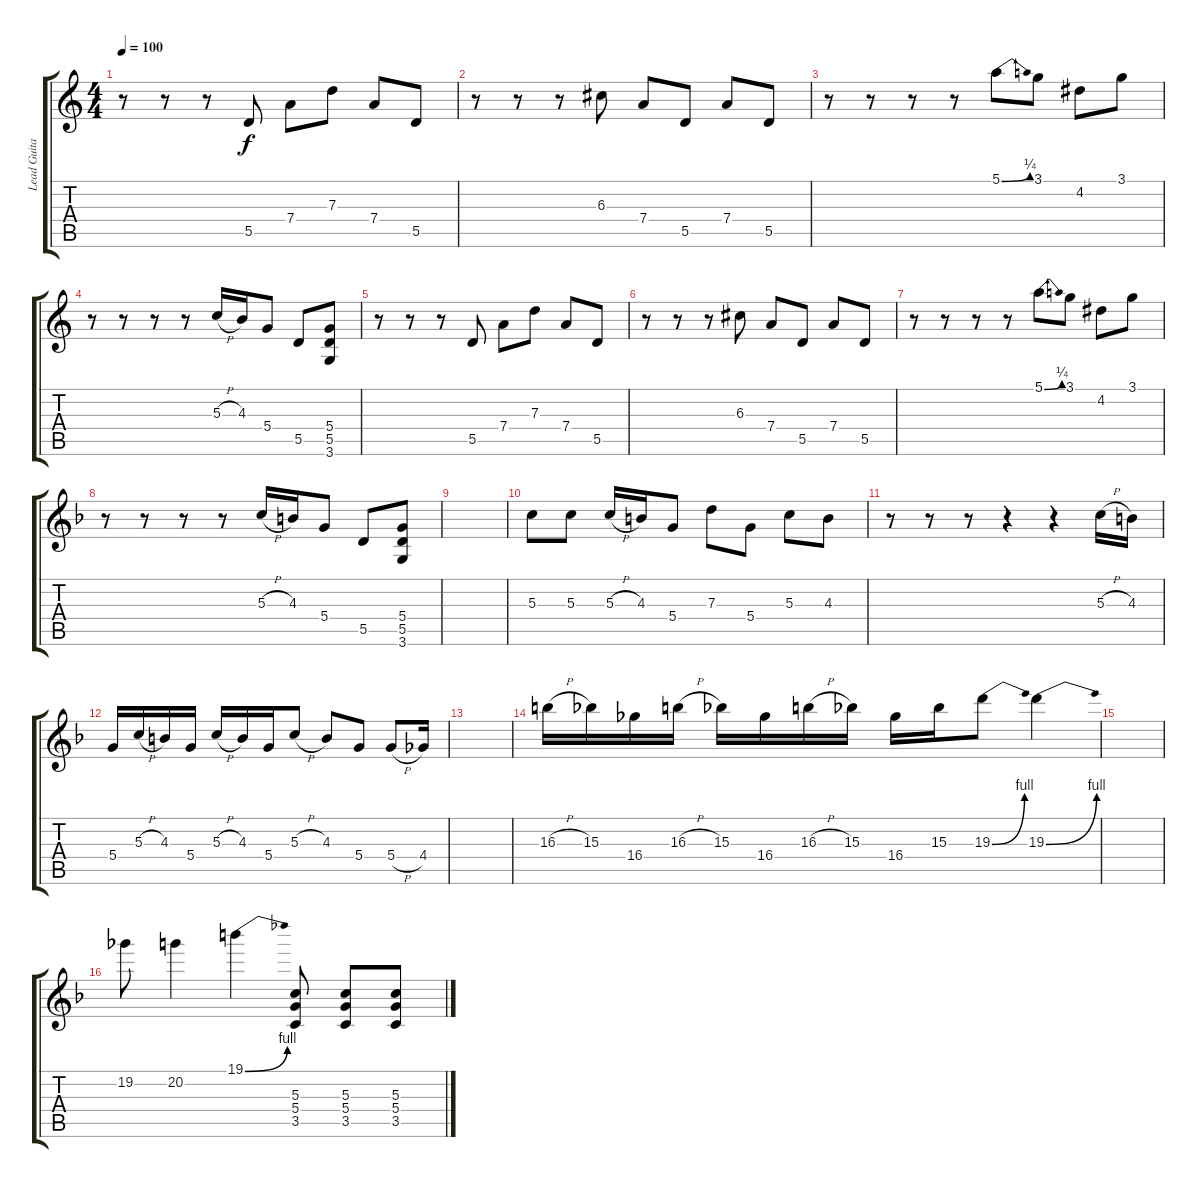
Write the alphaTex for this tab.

\track ("Lead Guitar" "Lead Guita") {instrument distortionguitar}
\staff {score tabs}
\tuning (E4 B3 G3 D3 A2 E2) {hide}
\ts (4 4)
\tempo 100
\clef g2
\ks c
r.8{dy f instrument distortionguitar} r.8 r.8 5.5.8 7.4.8 7.3.8 7.4.8 5.5.8 |
r.8 r.8 r.8 6.3.8 7.4.8 5.5.8 7.4.8 5.5.8 |
r.8 r.8 r.8 r.8 5.1{be (bend 0 0 60 1)}.8 3.1.8 4.2.8 3.1.8 |
r.8 r.8 r.8 r.8 5.3{h}.16 4.3.16 5.4.8 5.5.8 (5.4 5.5 3.6).8 |
r.8{instrument distortionguitar} r.8 r.8 5.5.8 7.4.8 7.3.8 7.4.8 5.5.8 |
r.8 r.8 r.8 6.3.8 7.4.8 5.5.8 7.4.8 5.5.8 |
r.8 r.8 r.8 r.8 5.1{be (bend 0 0 60 1)}.8 3.1.8 4.2.8 3.1.8 |
\ks f
r.8 r.8 r.8 r.8 5.3{h}.16 4.3.16 5.4.8 5.5.8 (5.4 5.5 3.6).8 |
|
5.3.8 5.3.8 5.3{h}.16 4.3.16 5.4.8 7.3.8 5.4.8 5.3.8 4.3.8 |
r.8 r.8 r.8 r.4 r.4 5.3{h}.16 4.3.16 |
5.4.16 5.3{h}.16 4.3.16 5.4.16 5.3{h}.16 4.3.16 5.4.16 5.3{h}.8 4.3.8 5.4.8 5.4{h}.8 4.4.16 |
|
16.3{h}.16 15.3.16 16.4.16 16.3{h}.16 15.3.16 16.4.16 16.3{h}.16 15.3.16 16.4.16 15.3.16 19.3{be (bend 0 0 60 4)}.8 19.3{be (bend 0 0 60 4)}.4 |
|
19.2.8 20.2.4 19.1{be (bend 0 0 60 4)}.4 (5.3 5.4 3.5).8 (5.3 5.4 3.5).8 (5.3 5.4 3.5).8
